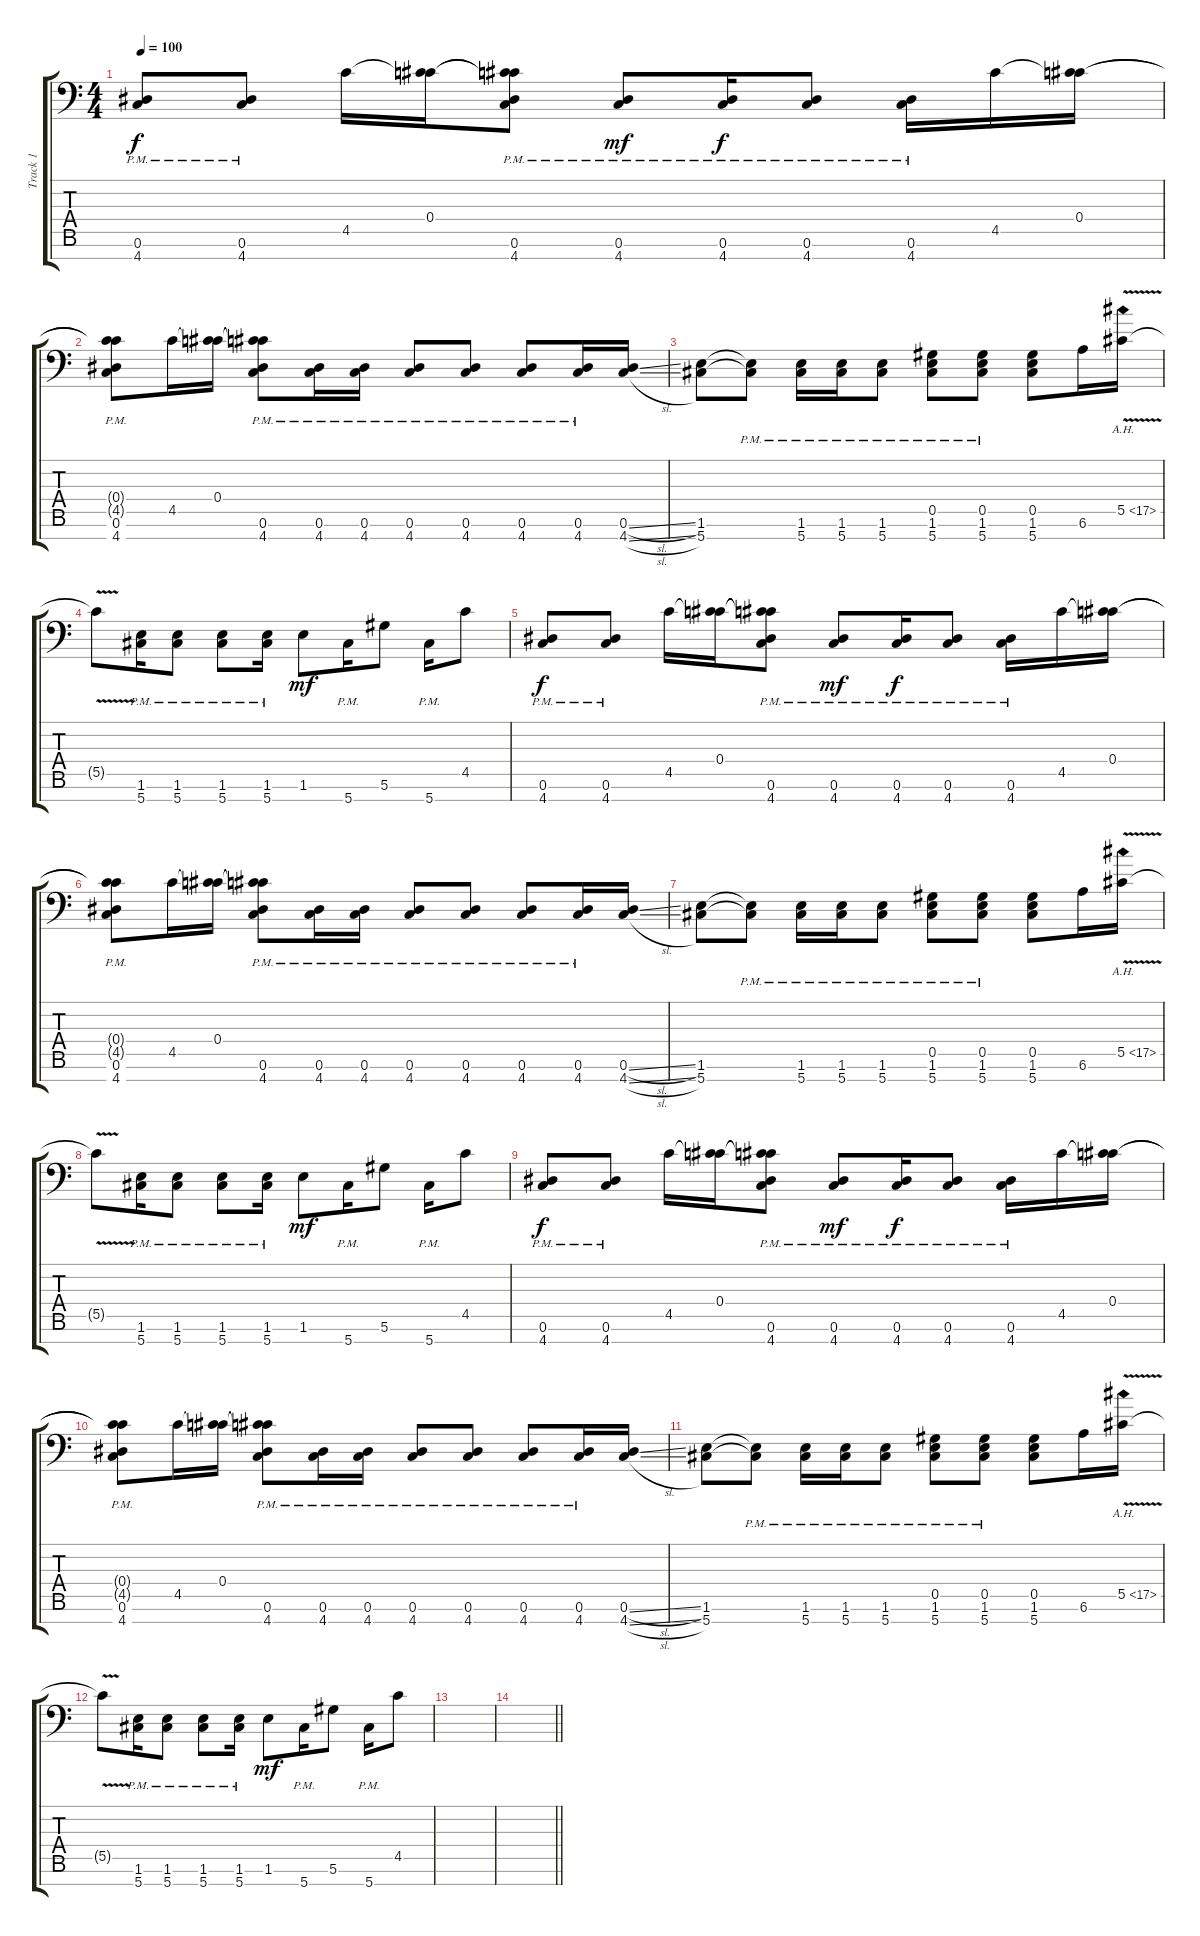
\track ("Track 1" "Track 1") {instrument distortionguitar}
\staff {score tabs}
\tuning (Eb4 Bb3 Gb3 Db3 Ab2 Eb2 Ab1) {hide}
\ts (4 4)
\tempo 100
\clef f4
\ks c
(0.6{pm} 4.7{pm}).8{dy f} (0.6{pm} 4.7{pm}).8 4.5.16 (0.4 4.5{t}).16 (0.4{t} 4.5{t} 0.6{pm} 4.7{pm}).8 (0.6{pm} 4.7{pm}).8{dy mf} (0.6{pm} 4.7{pm}).16{dy f} (0.6{pm} 4.7{pm}).8 (0.6{pm} 4.7{pm}).16 4.5.16 (0.4 4.5{t}).16 |
(0.4{t} 4.5{t} 0.6{pm} 4.7{pm}).8 4.5.16 (0.4 4.5{t}).16 (0.4{t} 4.5{t} 0.6{pm} 4.7{pm}).8 (0.6{pm} 4.7{pm}).16 (0.6{pm} 4.7{pm}).16 (0.6{pm} 4.7{pm}).8 (0.6{pm} 4.7{pm}).8 (0.6{pm} 4.7{pm}).8 (0.6{pm} 4.7{pm}).16 (0.6{sl} 4.7{sl}).16 |
(1.6 5.7).8 (1.6{pm t} 5.7{pm t}).8 (1.6{pm} 5.7{pm}).16 (1.6{pm} 5.7{pm}).16 (1.6{pm} 5.7{pm}).8 (0.5{pm} 1.6{pm} 5.7{pm}).8 (0.5 1.6 5.7{pm}).8 (0.5 1.6 5.7).8 6.6.16 5.5{ah 12 v}.16 |
5.5{t}.8 (1.6{pm} 5.7{pm}).16 (1.6{pm} 5.7{pm}).8 (1.6{pm} 5.7{pm}).8 (1.6{pm} 5.7{pm}).16 1.6.8{dy mf} 5.7{pm}.16 5.6.8 5.7{pm}.16 4.5.8 |
(0.6{pm} 4.7{pm}).8{dy f volume 0} (0.6{pm} 4.7{pm}).8 4.5.16 (0.4 4.5{t}).16 (0.4{t} 4.5{t} 0.6{pm} 4.7{pm}).8 (0.6{pm} 4.7{pm}).8{dy mf} (0.6{pm} 4.7{pm}).16{dy f} (0.6{pm} 4.7{pm}).8 (0.6{pm} 4.7{pm}).16 4.5.16 (0.4 4.5{t}).16 |
(0.4{t} 4.5{t} 0.6{pm} 4.7{pm}).8 4.5.16 (0.4 4.5{t}).16 (0.4{t} 4.5{t} 0.6{pm} 4.7{pm}).8 (0.6{pm} 4.7{pm}).16 (0.6{pm} 4.7{pm}).16 (0.6{pm} 4.7{pm}).8 (0.6{pm} 4.7{pm}).8 (0.6{pm} 4.7{pm}).8 (0.6{pm} 4.7{pm}).16 (0.6{sl} 4.7{sl}).16 |
(1.6 5.7).8 (1.6{pm t} 5.7{pm t}).8 (1.6{pm} 5.7{pm}).16 (1.6{pm} 5.7{pm}).16 (1.6{pm} 5.7{pm}).8 (0.5{pm} 1.6{pm} 5.7{pm}).8 (0.5 1.6 5.7{pm}).8 (0.5 1.6 5.7).8 6.6.16 5.5{ah 12 v}.16 |
5.5{t}.8 (1.6{pm} 5.7{pm}).16 (1.6{pm} 5.7{pm}).8 (1.6{pm} 5.7{pm}).8 (1.6{pm} 5.7{pm}).16 1.6.8{dy mf} 5.7{pm}.16 5.6.8 5.7{pm}.16 4.5.8 |
(0.6{pm} 4.7{pm}).8{dy f} (0.6{pm} 4.7{pm}).8 4.5.16 (0.4 4.5{t}).16 (0.4{t} 4.5{t} 0.6{pm} 4.7{pm}).8 (0.6{pm} 4.7{pm}).8{dy mf} (0.6{pm} 4.7{pm}).16{dy f} (0.6{pm} 4.7{pm}).8 (0.6{pm} 4.7{pm}).16 4.5.16 (0.4 4.5{t}).16 |
(0.4{t} 4.5{t} 0.6{pm} 4.7{pm}).8 4.5.16 (0.4 4.5{t}).16 (0.4{t} 4.5{t} 0.6{pm} 4.7{pm}).8 (0.6{pm} 4.7{pm}).16 (0.6{pm} 4.7{pm}).16 (0.6{pm} 4.7{pm}).8 (0.6{pm} 4.7{pm}).8 (0.6{pm} 4.7{pm}).8 (0.6{pm} 4.7{pm}).16 (0.6{sl} 4.7{sl}).16 |
(1.6 5.7).8 (1.6{pm t} 5.7{pm t}).8 (1.6{pm} 5.7{pm}).16 (1.6{pm} 5.7{pm}).16 (1.6{pm} 5.7{pm}).8 (0.5{pm} 1.6{pm} 5.7{pm}).8 (0.5 1.6 5.7{pm}).8 (0.5 1.6 5.7).8 6.6.16 5.5{ah 12 v}.16 |
5.5{t}.8 (1.6{pm} 5.7{pm}).16 (1.6{pm} 5.7{pm}).8 (1.6{pm} 5.7{pm}).8 (1.6{pm} 5.7{pm}).16 1.6.8{dy mf} 5.7{pm}.16 5.6.8 5.7{pm}.16 4.5.8 |
|
\barLineRight lightlight
